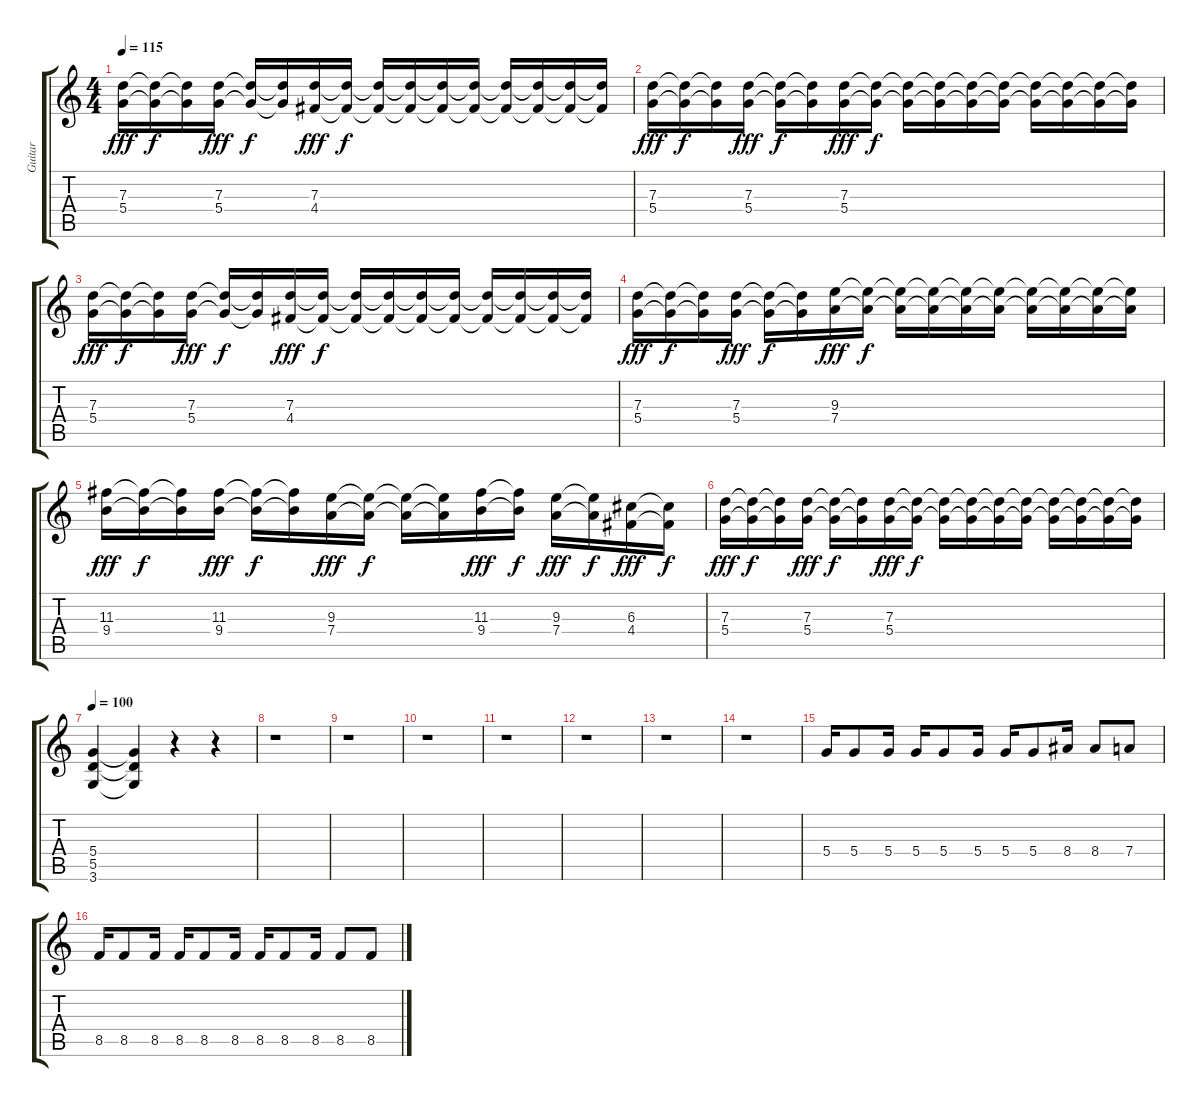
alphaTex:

\track ("Guitar " "Guitar ") {instrument overdrivenguitar}
\staff {score tabs}
\tuning (E4 B3 G3 D3 A2 E2) {hide}
\ts (4 4)
\tempo 115
\clef g2
\ks c
(7.3 5.4).16{dy fff} (7.3{t} 5.4{t}).16{dy f} (7.3{t} 5.4{t}).16 (7.3 5.4).16{dy fff} (7.3{t} 5.4{t}).16{dy f} (7.3{t} 5.4{t}).16 (7.3 4.4).16{dy fff} (7.3{t} 4.4{t}).16{dy f} (7.3{t} 4.4{t}).16 (7.3{t} 4.4{t}).16 (7.3{t} 4.4{t}).16 (7.3{t} 4.4{t}).16 (7.3{t} 4.4{t}).16 (7.3{t} 4.4{t}).16 (7.3{t} 4.4{t}).16 (7.3{t} 4.4{t}).16 |
(7.3 5.4).16{dy fff} (7.3{t} 5.4{t}).16{dy f} (7.3{t} 5.4{t}).16 (7.3 5.4).16{dy fff} (7.3{t} 5.4{t}).16{dy f} (7.3{t} 5.4{t}).16 (7.3 5.4).16{dy fff} (7.3{t} 5.4{t}).16{dy f} (7.3{t} 5.4{t}).16 (7.3{t} 5.4{t}).16 (7.3{t} 5.4{t}).16 (7.3{t} 5.4{t}).16 (7.3{t} 5.4{t}).16 (7.3{t} 5.4{t}).16 (7.3{t} 5.4{t}).16 (7.3{t} 5.4{t}).16 |
(7.3 5.4).16{dy fff} (7.3{t} 5.4{t}).16{dy f} (7.3{t} 5.4{t}).16 (7.3 5.4).16{dy fff} (7.3{t} 5.4{t}).16{dy f} (7.3{t} 5.4{t}).16 (7.3 4.4).16{dy fff} (7.3{t} 4.4{t}).16{dy f} (7.3{t} 4.4{t}).16 (7.3{t} 4.4{t}).16 (7.3{t} 4.4{t}).16 (7.3{t} 4.4{t}).16 (7.3{t} 4.4{t}).16 (7.3{t} 4.4{t}).16 (7.3{t} 4.4{t}).16 (7.3{t} 4.4{t}).16 |
(7.3 5.4).16{dy fff} (7.3{t} 5.4{t}).16{dy f} (7.3{t} 5.4{t}).16 (7.3 5.4).16{dy fff} (7.3{t} 5.4{t}).16{dy f} (7.3{t} 5.4{t}).16 (9.3 7.4).16{dy fff} (9.3{t} 7.4{t}).16{dy f} (9.3{t} 7.4{t}).16 (9.3{t} 7.4{t}).16 (9.3{t} 7.4{t}).16 (9.3{t} 7.4{t}).16 (9.3{t} 7.4{t}).16 (9.3{t} 7.4{t}).16 (9.3{t} 7.4{t}).16 (9.3{t} 7.4{t}).16 |
(11.3 9.4).16{dy fff} (11.3{t} 9.4{t}).16{dy f} (11.3{t} 9.4{t}).16 (11.3 9.4).16{dy fff} (11.3{t} 9.4{t}).16{dy f} (11.3{t} 9.4{t}).16 (9.3 7.4).16{dy fff} (9.3{t} 7.4{t}).16{dy f} (9.3{t} 7.4{t}).16 (9.3{t} 7.4{t}).16 (11.3 9.4).16{dy fff} (11.3{t} 9.4{t}).16{dy f} (9.3 7.4).16{dy fff} (9.3{t} 7.4{t}).16{dy f} (6.3 4.4).16{dy fff} (6.3{t} 4.4{t}).16{dy f} |
(7.3 5.4).16{dy fff} (7.3{t} 5.4{t}).16{dy f} (7.3{t} 5.4{t}).16 (7.3 5.4).16{dy fff} (7.3{t} 5.4{t}).16{dy f} (7.3{t} 5.4{t}).16 (7.3 5.4).16{dy fff} (7.3{t} 5.4{t}).16{dy f} (7.3{t} 5.4{t}).16 (7.3{t} 5.4{t}).16 (7.3{t} 5.4{t}).16 (7.3{t} 5.4{t}).16 (7.3{t} 5.4{t}).16 (7.3{t} 5.4{t}).16 (7.3{t} 5.4{t}).16 (7.3{t} 5.4{t}).16 |
\tempo 100
(5.4 5.5 3.6).4{volume 16} (5.4{t} 5.5{t} 3.6{t}).4 r.4 r.4 |
r.1 |
r.1 |
r.1 |
r.1 |
r.1 |
r.1 |
r.1 |
5.4.16 5.4.8 5.4.16 5.4.16 5.4.8 5.4.16 5.4.16 5.4.8 8.4.16 8.4.8 7.4.8 |
8.5.16 8.5.8 8.5.16 8.5.16 8.5.8 8.5.16 8.5.16 8.5.8 8.5.16 8.5.8 8.5.8
